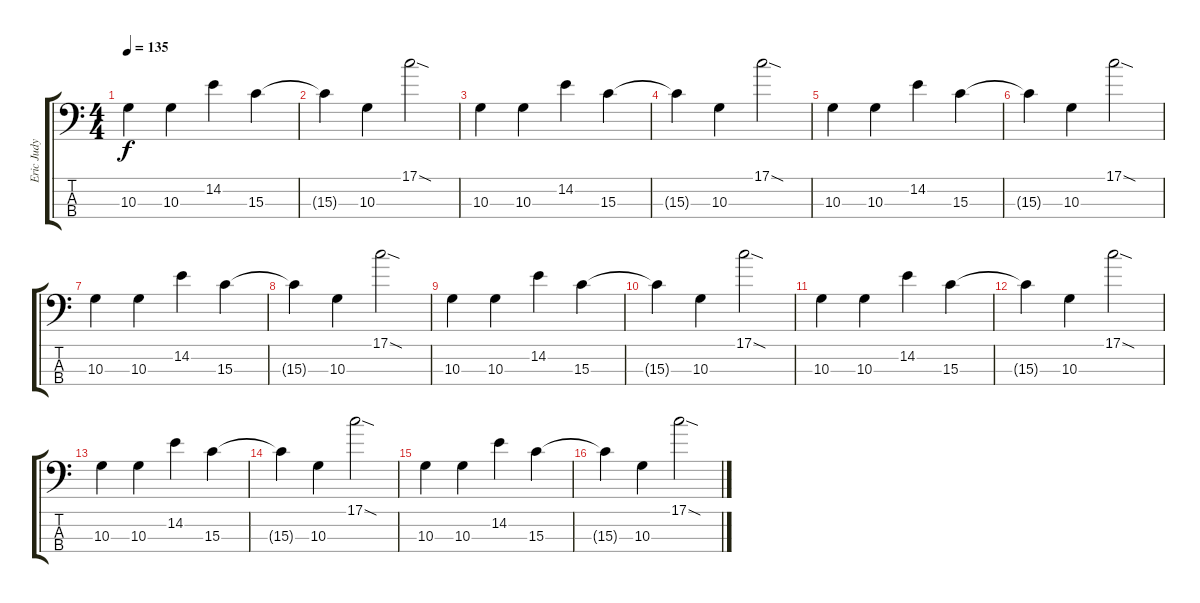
\track ("Eric Judy" "Eric Judy") {instrument electricguitarjazz}
\staff {score tabs}
\tuning (G2 D2 A1 E1) {hide}
\ts (4 4)
\tempo 135
\clef f4
\ks c
10.3.4{dy f} 10.3.4 14.2.4 15.3.4 |
15.3{t}.4 10.3.4 17.1{sod}.2 |
10.3.4 10.3.4 14.2.4 15.3.4 |
15.3{t}.4 10.3.4 17.1{sod}.2 |
10.3.4 10.3.4 14.2.4 15.3.4 |
15.3{t}.4 10.3.4 17.1{sod}.2 |
10.3.4 10.3.4 14.2.4 15.3.4 |
15.3{t}.4 10.3.4 17.1{sod}.2 |
10.3.4 10.3.4 14.2.4 15.3.4 |
15.3{t}.4 10.3.4 17.1{sod}.2 |
10.3.4 10.3.4 14.2.4 15.3.4 |
15.3{t}.4 10.3.4 17.1{sod}.2 |
10.3.4{volume 0} 10.3.4 14.2.4 15.3.4 |
15.3{t}.4 10.3.4 17.1{sod}.2 |
10.3.4{volume 0} 10.3.4 14.2.4 15.3.4 |
15.3{t}.4 10.3.4 17.1{sod}.2
